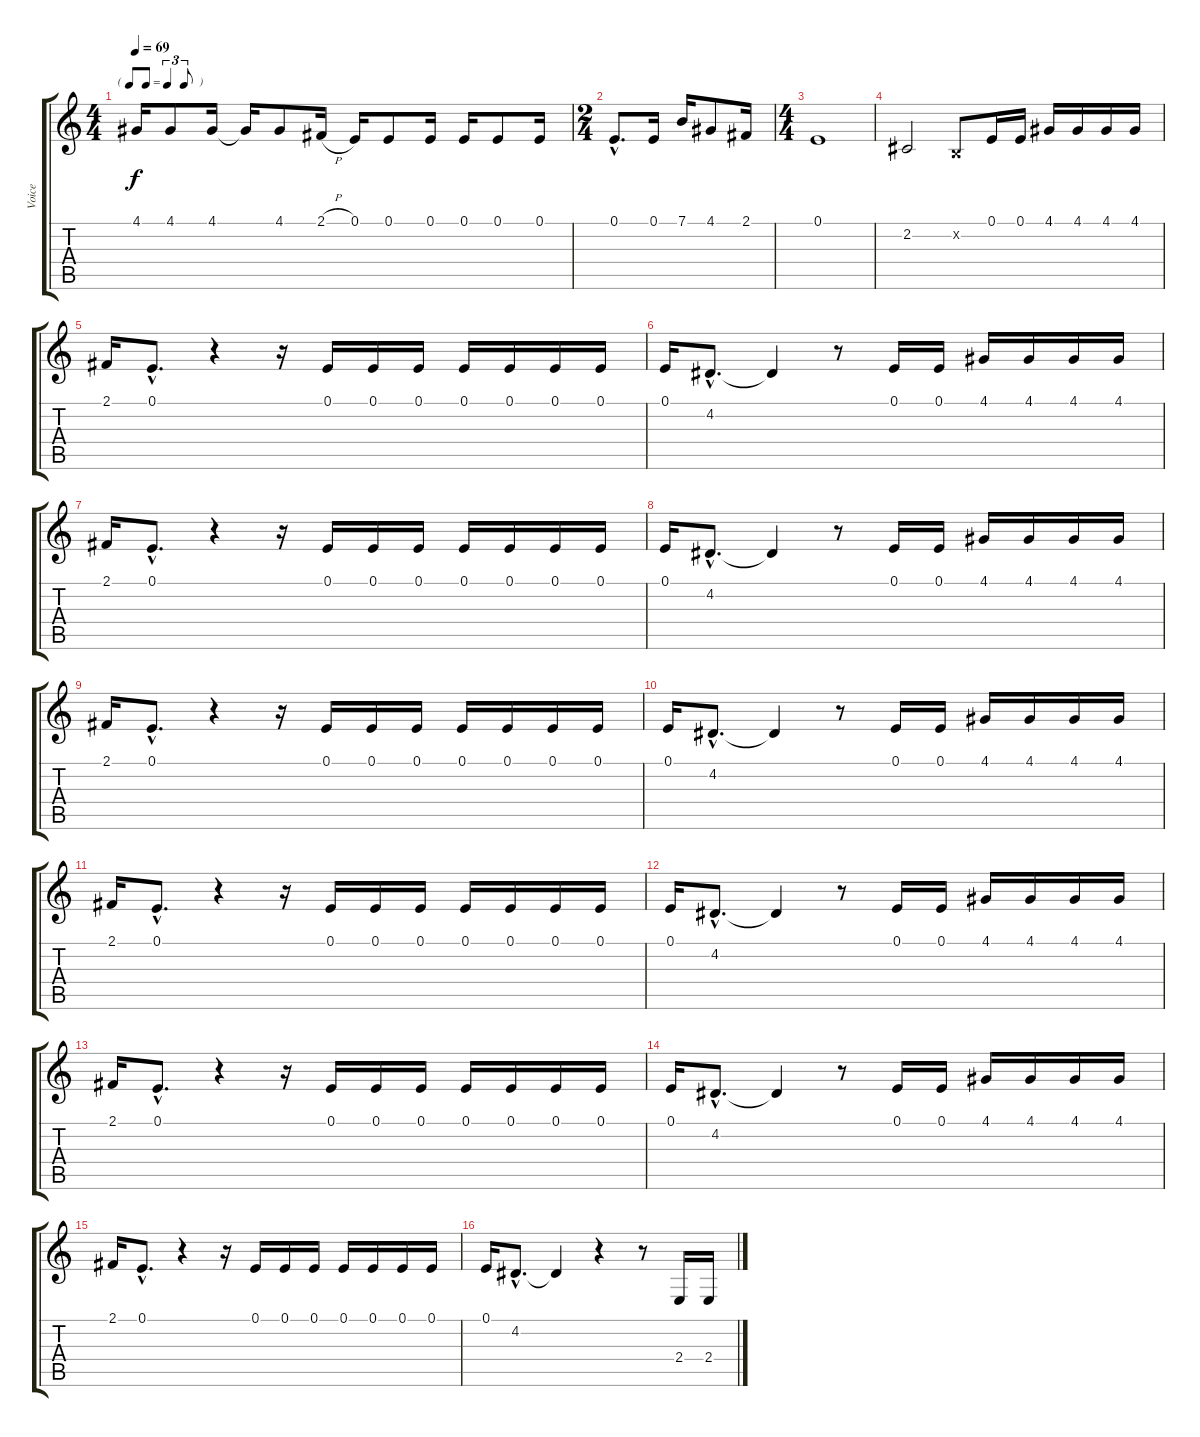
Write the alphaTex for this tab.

\track ("Voice" "Voice") {instrument synthbrass1}
\staff {score tabs}
\tuning (E4 B3 G3 D3 A2 E2) {hide}
\ts (4 4)
\tf triplet8th
\tempo 69
\clef g2
\ks c
4.1.16{dy f} 4.1.8 4.1.16 4.1{t}.16 4.1.8 2.1{h}.16 0.1.16 0.1.8 0.1.16 0.1.16 0.1.8 0.1.16 |
\ts (2 4)
0.1{hac}.8{d} 0.1.16 7.1.16 4.1.8 2.1.16 |
\ts (4 4)
0.1.1 |
2.2.2 0.2{x}.8 0.1.16 0.1.16 4.1.16 4.1.16 4.1.16 4.1.16 |
2.1.16 0.1{hac}.8{d} r.4 r.16 0.1.16 0.1.16 0.1.16 0.1.16 0.1.16 0.1.16 0.1.16 |
0.1.16 4.2{hac}.8{d} 4.2{t}.4 r.8 0.1.16 0.1.16 4.1.16 4.1.16 4.1.16 4.1.16 |
2.1.16 0.1{hac}.8{d} r.4 r.16 0.1.16 0.1.16 0.1.16 0.1.16 0.1.16 0.1.16 0.1.16 |
0.1.16 4.2{hac}.8{d} 4.2{t}.4 r.8 0.1.16 0.1.16 4.1.16 4.1.16 4.1.16 4.1.16 |
2.1.16 0.1{hac}.8{d} r.4 r.16 0.1.16 0.1.16 0.1.16 0.1.16 0.1.16 0.1.16 0.1.16 |
0.1.16 4.2{hac}.8{d} 4.2{t}.4 r.8 0.1.16 0.1.16 4.1.16 4.1.16 4.1.16 4.1.16 |
2.1.16 0.1{hac}.8{d} r.4 r.16 0.1.16 0.1.16 0.1.16 0.1.16 0.1.16 0.1.16 0.1.16 |
0.1.16 4.2{hac}.8{d} 4.2{t}.4 r.8 0.1.16 0.1.16 4.1.16 4.1.16 4.1.16 4.1.16 |
2.1.16 0.1{hac}.8{d} r.4 r.16 0.1.16 0.1.16 0.1.16 0.1.16 0.1.16 0.1.16 0.1.16 |
0.1.16 4.2{hac}.8{d} 4.2{t}.4 r.8 0.1.16 0.1.16 4.1.16 4.1.16 4.1.16 4.1.16 |
2.1.16 0.1{hac}.8{d} r.4 r.16 0.1.16 0.1.16 0.1.16 0.1.16 0.1.16 0.1.16 0.1.16 |
0.1.16 4.2{hac}.8{d} 4.2{t}.4 r.4 r.8 2.4.16 2.4.16
